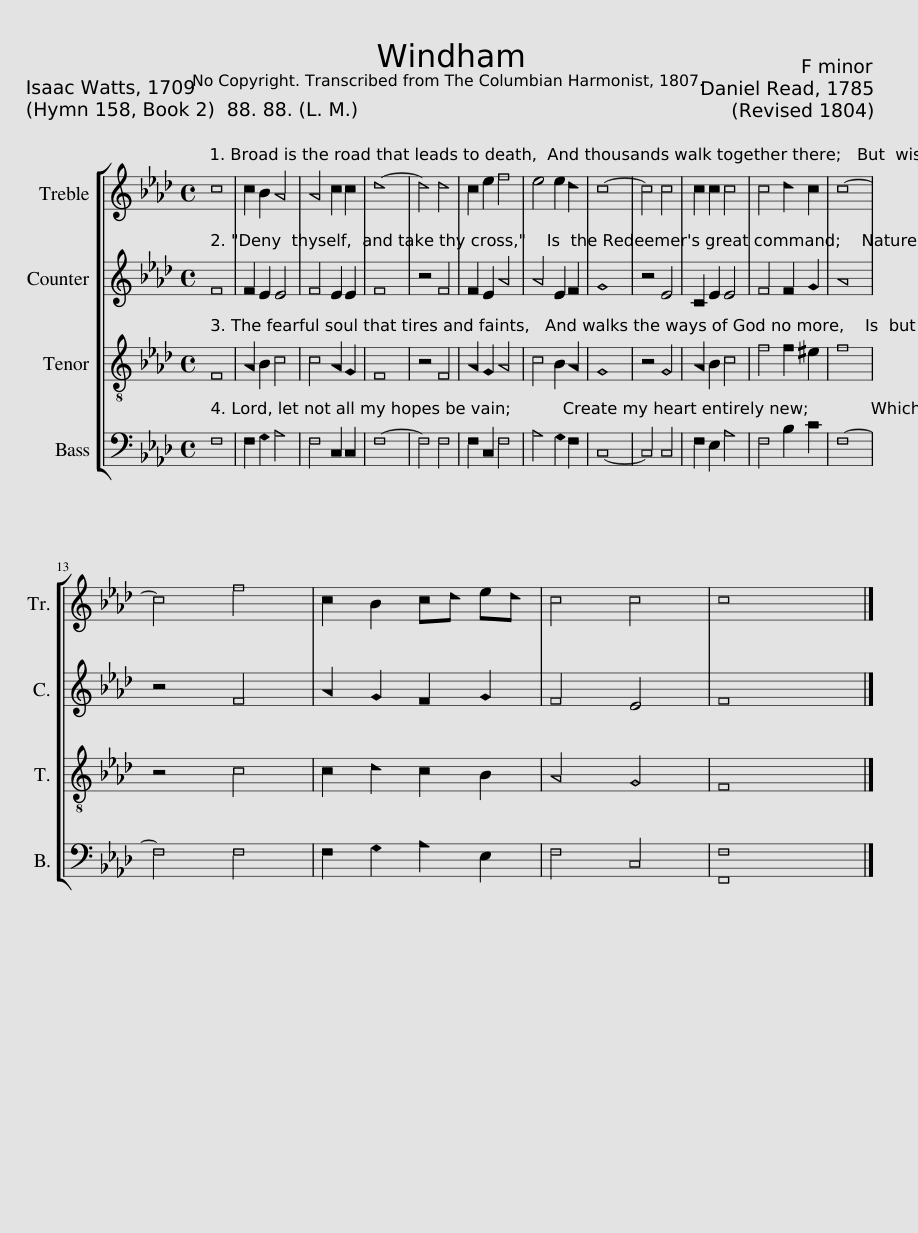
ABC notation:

X:1
%%score [ 1 2 3 4 ]
L:1/8
M:4/4
I:linebreak $
K:Ab
V:1 treble
V:2 treble
V:3 treble-8
V:4 bass
V:1
 c8 | c2 B2 A4 | A4 c2 c2 | d8- | d4 d4 | %5
 c2 e2 f4 | e4 e2 d2 | c8- | c4 c4 | c2 c2 c4 | %10
 c4 d2 c2 | c8- |$ c4 f4 | c2 B2 cd ed | c4 c4 | %15
 c8 |] %16
V:2
 F8 | F2 E2 E4 | F4 E2 E2 | F8 | z4 F4 | %5
 F2 E2 A4 | A4 E2 F2 | G8 | z4 E4 | C2 E2 E4 | %10
 F4 F2 G2 | A8 |$ z4 F4 | A2 G2 F2 G2 | F4 E4 | %15
 F8 |] %16
V:3
 F8 | A2 B2 c4 | c4 A2 G2 | F8 | z4 F4 | %5
 A2 G2 A4 | c4 B2 A2 | G8 | z4 G4 | A2 B2 c4 | %10
 f4 f2 ^e2 | f8 |$ z4 c4 | c2 d2 c2 B2 | A4 G4 | %15
 F8 |] %16
V:4
 F,8 | F,2 G,2 A,4 | F,4 C,2 C,2 | F,8- | F,4 F,4 | %5
 F,2 C,2 F,4 | A,4 G,2 F,2 | C,8- | C,4 C,4 | F,2 E,2 A,4 | %10
 F,4 B,2 C2 | F,8- |$ F,4 F,4 | F,2 G,2 A,2 E,2 | F,4 C,4 | %15
 [F,,F,]8 |] %16
